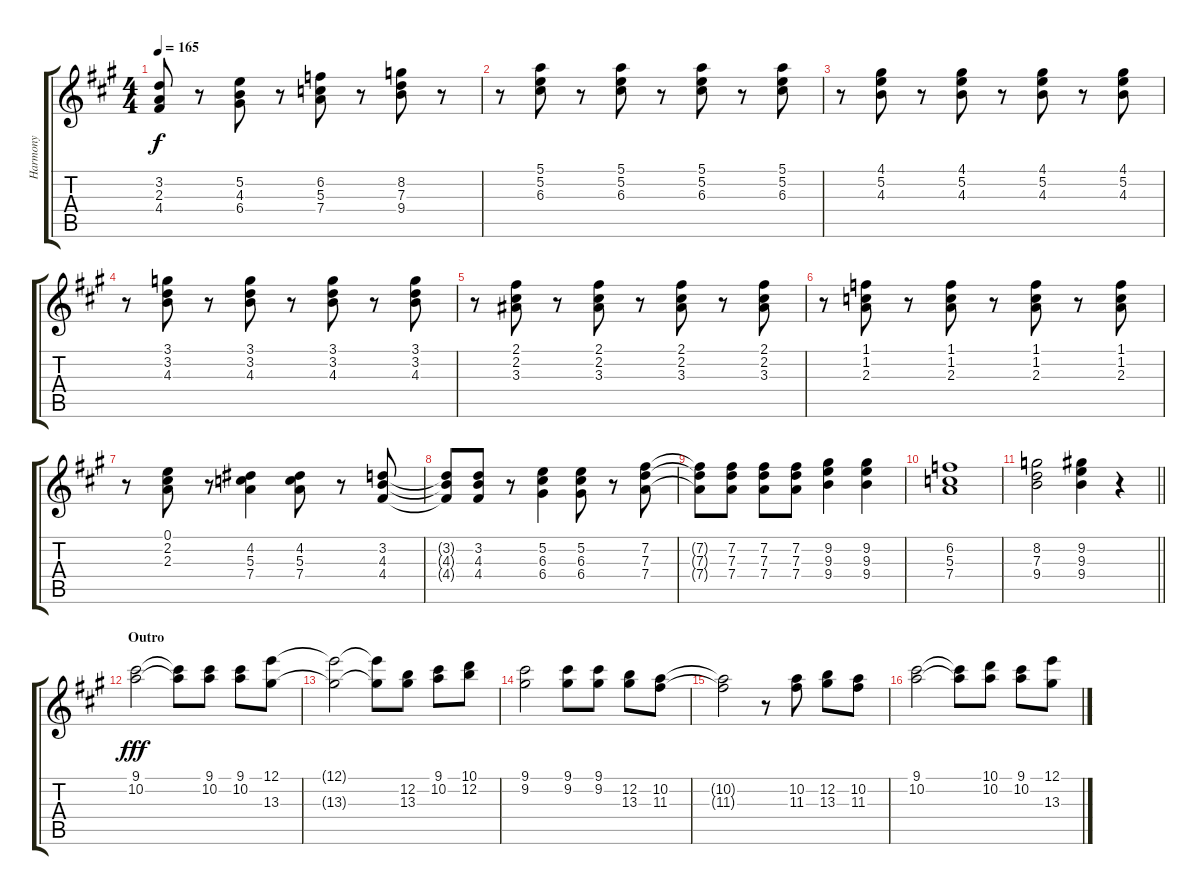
\track ("Harmony" "Harmony") {instrument distortionguitar}
\staff {score tabs}
\tuning (E4 B3 G3 D3 A2 E2) {hide}
\ts (4 4)
\tempo 165
\clef g2
\ks a
(3.2 2.3 4.4).8{dy f} r.8 (5.2 4.3 6.4).8 r.8 (6.2 5.3 7.4).8 r.8 (8.2 7.3 9.4).8 r.8 |
r.8 (5.1 5.2 6.3).8 r.8 (5.1 5.2 6.3).8 r.8 (5.1 5.2 6.3).8 r.8 (5.1 5.2 6.3).8 |
r.8 (4.1 5.2 4.3).8 r.8 (4.1 5.2 4.3).8 r.8 (4.1 5.2 4.3).8 r.8 (4.1 5.2 4.3).8 |
r.8 (3.1 3.2 4.3).8 r.8 (3.1 3.2 4.3).8 r.8 (3.1 3.2 4.3).8 r.8 (3.1 3.2 4.3).8 |
r.8 (2.1 2.2 3.3).8 r.8 (2.1 2.2 3.3).8 r.8 (2.1 2.2 3.3).8 r.8 (2.1 2.2 3.3).8 |
r.8 (1.1 1.2 2.3).8 r.8 (1.1 1.2 2.3).8 r.8 (1.1 1.2 2.3).8 r.8 (1.1 1.2 2.3).8 |
r.8 (0.1 2.2 2.3).8 r.8 (4.2 5.3 7.4).4 (4.2 5.3 7.4).8 r.8 (3.2 4.3 4.4).8 |
(3.2{t} 4.3{t} 4.4{t}).8 (3.2 4.3 4.4).8 r.8 (5.2 6.3 6.4).4 (5.2 6.3 6.4).8 r.8 (7.2 7.3 7.4).8 |
(7.2{t} 7.3{t} 7.4{t}).8 (7.2 7.3 7.4).8 (7.2 7.3 7.4).8 (7.2 7.3 7.4).8 (9.2 9.3 9.4).4 (9.2 9.3 9.4).4 |
(6.2 5.3 7.4).1 |
\barLineRight lightlight
(8.2 7.3 9.4).2 (9.2 9.3 9.4).4 r.4 |
\section ("" "Outro")
(9.1 10.2).2{dy fff} (9.1{t} 10.2{t}).8 (9.1 10.2).8 (9.1 10.2).8 (12.1 13.3).8 |
(12.1{t} 13.3{t}).2 (12.1{t} 13.3{t}).8 (12.2 13.3).8 (9.1 10.2).8 (10.1 12.2).8 |
(9.1 9.2).2 (9.1 9.2).8 (9.1 9.2).8 (12.2 13.3).8 (10.2 11.3).8 |
(10.2{t} 11.3{t}).2 r.8 (10.2 11.3).8 (12.2 13.3).8 (10.2 11.3).8 |
(9.1 10.2).2 (9.1{t} 10.2{t}).8 (10.1 10.2).8 (9.1 10.2).8 (12.1 13.3).8
